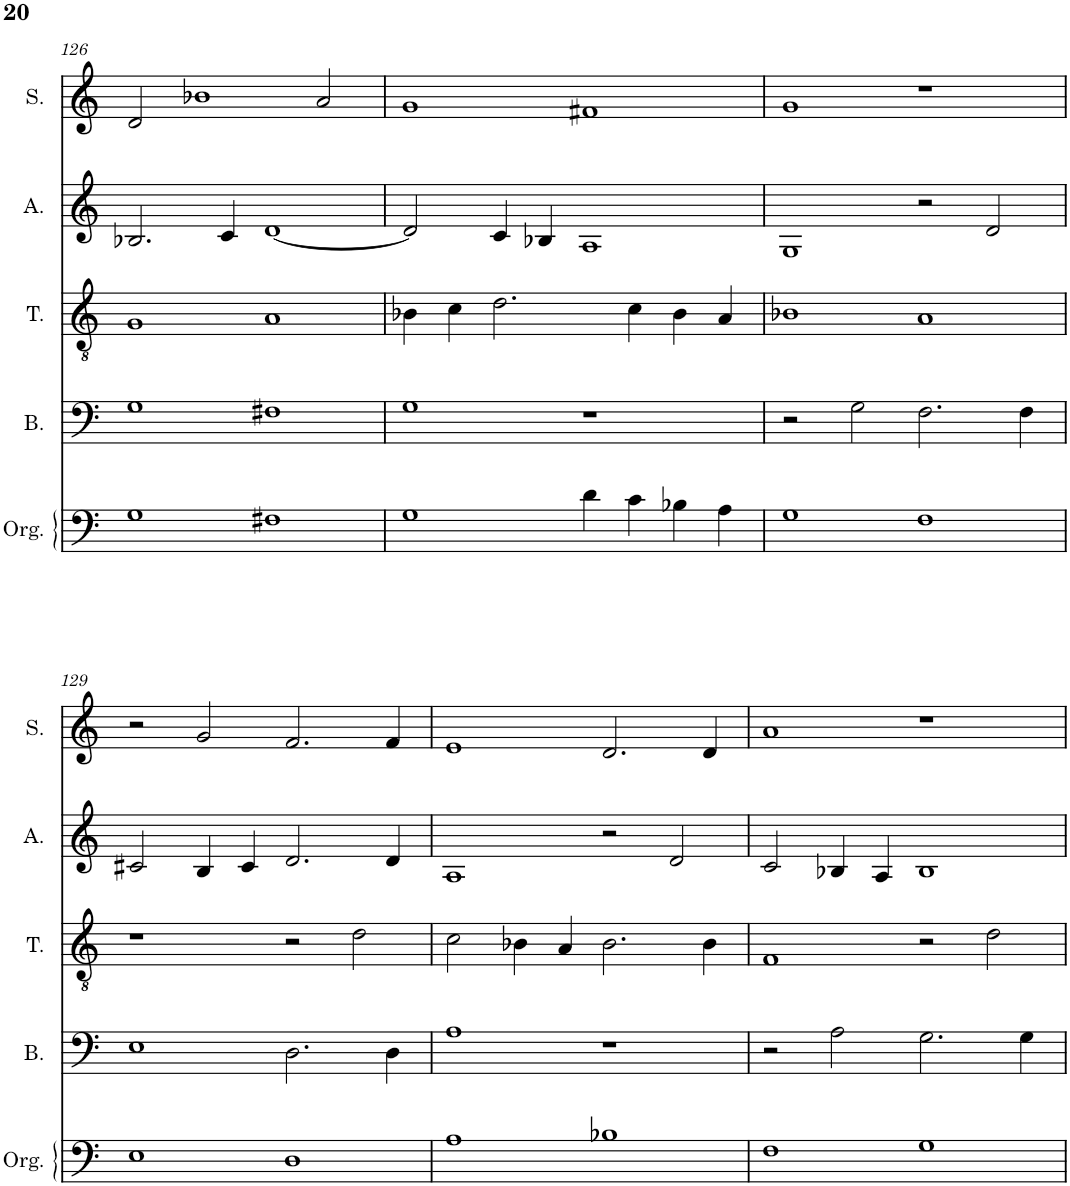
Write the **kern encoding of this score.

**kern	**kern	**kern	**kern	**kern
*part5	*part4	*part3	*part2	*part1
*staff5	*staff4	*staff3	*staff2	*staff1
*I"Orgue	*I"Basse	*I"Tenor	*I"Alto	*I"Soprano
*I'Org.	*I'B.	*I'T.	*I'A.	*I'S.
!!LO:PB:g=z
*clefF4	*clefF4	*clefGv2	*clefG2	*clefG2
*k[]	*k[]	*k[]	*k[]	*k[]
*M4/2	*M4/2	*M4/2	*M4/2	*M4/2
=126	=126	=126	=126	=126
1G	1G	1G	2.B-X/	2d/
.	.	.	.	1b-X
.	.	.	4c/	.
1F#X	1F#X	1A	[1d	.
.	.	.	.	2a/
=127	=127	=127	=127	=127
1G	1G	4B-X\	2d/]	1g
.	.	4c\	.	.
.	.	2.d\	4c/	.
.	.	.	4B-X/	.
4d\	1r	.	1A	1f#X
4c\	.	4c\	.	.
4B-X\	.	4B-\	.	.
4A\	.	4A/	.	.
=128	=128	=128	=128	=128
1G	2r	1B-X	1G	1g
.	2G\	.	.	.
1F	2.F\	1A	2r	1r
.	.	.	2d/	.
.	4F\	.	.	.
!!LO:LB:g=z
=129	=129	=129	=129	=129
1E	1E	1r	2c#X/	2r
.	.	.	4B/	2g/
.	.	.	4c#/	.
1D	2.D\	2r	2.d/	2.f/
.	.	2d\	.	.
.	4D\	.	4d/	4f/
=130	=130	=130	=130	=130
1A	1A	2c\	1A	1e
.	.	4B-X\	.	.
.	.	4A/	.	.
1B-X	1r	2.B-\	2r	2.d/
.	.	.	2d/	.
.	.	4B-\	.	4d/
=131	=131	=131	=131	=131
1F	2r	1F	2c/	1a
.	2A\	.	4B-X/	.
.	.	.	4A/	.
1G	2.G\	2r	1B-	1r
.	.	2d\	.	.
.	4G\	.	.	.
=	=	=	=	=
*-	*-	*-	*-	*-
